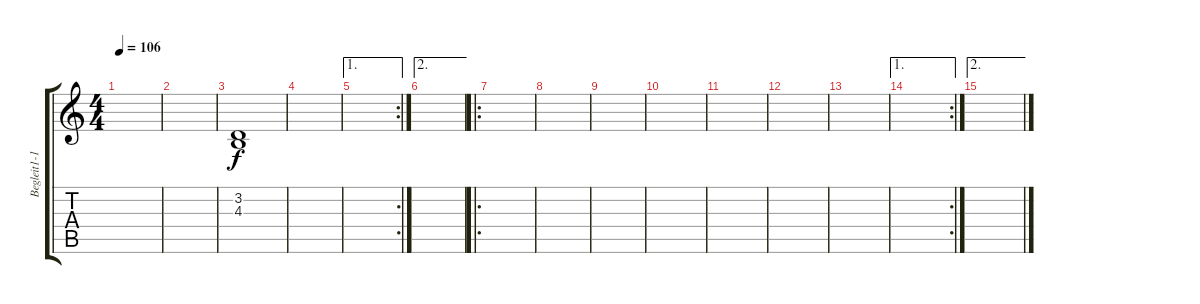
\track ("Begleit1-1" "Begleit1-1") {instrument lead1square}
\staff {score tabs}
\tuning (E4 B3 G3 D3 A2 E2) {hide}
\ts (4 4)
\tempo 106
\clef g2
\ks c
|
|
(3.2 4.3).1 |
|
\ae 1
\rc 2
|
\ae 2
|
\ro
|
|
|
|
|
|
|
\ae 1
\rc 2
|
\ae 2
